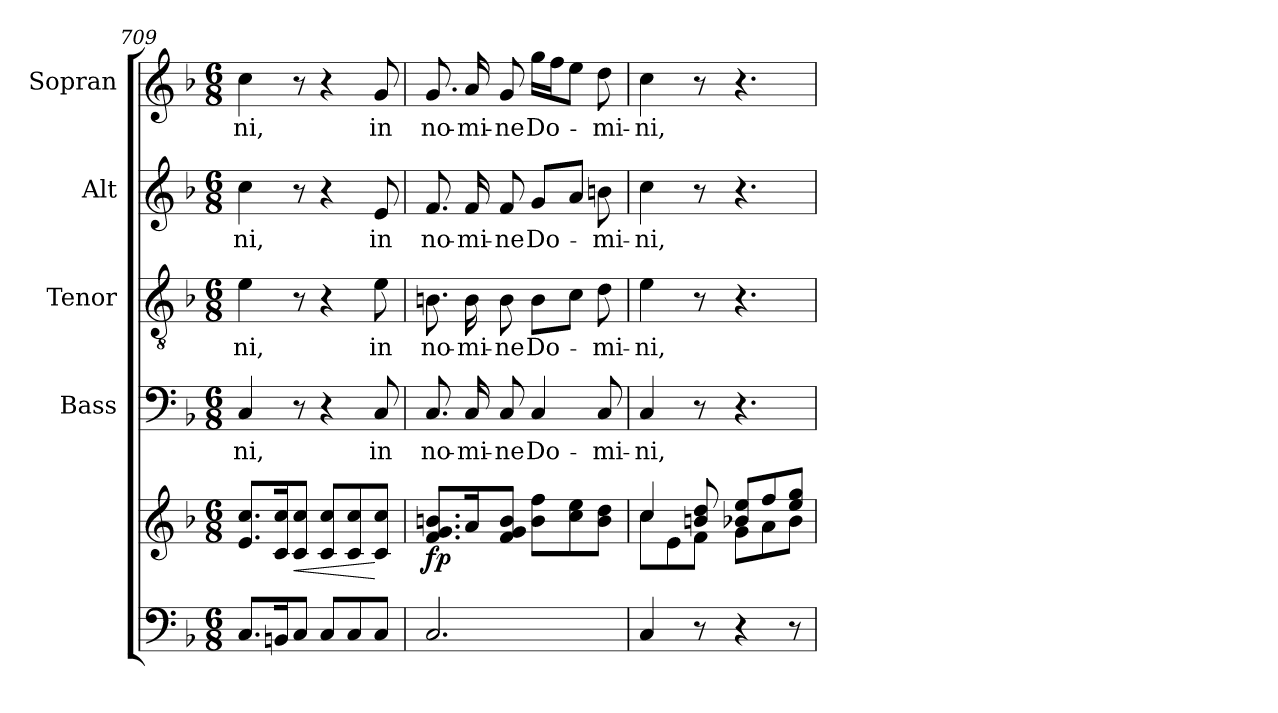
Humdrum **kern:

**kern	**kern	**dynam	**kern	**text	**kern	**text	**kern	**text	**kern	**text
*part5	*part5	*part5	*part4	*part4	*part3	*part3	*part2	*part2	*part1	*part1
*staff6	*staff5	*staff5/6	*staff4	*staff4	*staff3	*staff3	*staff2	*staff2	*staff1	*staff1
*	*	*	*I"Bass	*	*I"Tenor	*	*I"Alt	*	*I"Sopran	*
*	*	*	*I'B.	*	*I'T.	*	*I'A.	*	*I'S.	*
*clefF4	*clefG2	*	*clefF4	*	*clefGv2	*	*clefG2	*	*clefG2	*
*k[b-]	*k[b-]	*	*k[b-]	*	*k[b-]	*	*k[b-]	*	*k[b-]	*
*F:	*F:	*	*F:	*	*F:	*	*F:	*	*F:	*
*M6/8	*M6/8	*	*M6/8	*	*M6/8	*	*M6/8	*	*M6/8	*
=709	=709	=709	=709	=709	=709	=709	=709	=709	=709	=709
!	!	!	!	!LO:LY:b	!	!LO:LY:b	!	!LO:LY:b	!	!LO:LY:b
8.C/L	8.e/ 8.cc/L	.	4C/	-ni,	4e\	-ni,	4cc\	-ni,	4cc\	-ni,
16BBn/k	16c/ 16cc/k	.	.	.	.	.	.	.	.	.
!	!	!LO:HP:b	!	!	!	!	!	!	!	!
8C/J	8c/ 8cc/J	<	8r	.	8r	.	8r	.	8r	.
8C/L	8c/ 8cc/L	.	4r	.	4r	.	4r	.	4r	.
8C/	8c/ 8cc/	.	.	.	.	.	.	.	.	.
!	!	!	!	!LO:LY:b	!	!LO:LY:b	!	!LO:LY:b	!	!LO:LY:b
8C/J	8c/ 8cc/J	[	8C/	in	8e\	in	8e/	in	8g/	in
=710	=710	=710	=710	=710	=710	=710	=710	=710	=710	=710
!	!	!LO:DY:b	!	!LO:LY:b	!	!LO:LY:b	!	!LO:LY:b	!	!LO:LY:b
2.C/	8.f/ 8.g/ 8.bn/L	fp	8.C/	no-	8.Bn\	no-	8.f/	no-	8.g/	no-
!	!	!	!	!LO:LY:b	!	!LO:LY:b	!	!LO:LY:b	!	!LO:LY:b
.	16a/k	.	16C/	-mi-	16B\	-mi-	16f/	-mi-	16a/	-mi-
!	!	!	!	!LO:LY:b	!	!LO:LY:b	!	!LO:LY:b	!	!LO:LY:b
.	8f/ 8g/ 8b/J	.	8C/	-ne	8B\	-ne	8f/	-ne	8g/	-ne
!	!	!	!	!LO:LY:b	!	!LO:LY:b	!	!LO:LY:b	!	!LO:LY:b
.	8b\ 8ff\L	.	4C/	Do-	8B\L	Do-	8g/L	Do-	16gg\LL	Do-
.	.	.	.	.	.	.	.	.	16ff\J	.
.	8cc\ 8ee\	.	.	.	8c\J	.	8a/J	.	8ee\J	.
!	!	!	!	!LO:LY:b	!	!LO:LY:b	!	!LO:LY:b	!	!LO:LY:b
.	8b\ 8dd\J	.	8C/	-mi-	8d\	-mi-	8bn\	-mi-	8dd\	-mi-
!!LO:LB:g=z
=711	=711	=711	=711	=711	=711	=711	=711	=711	=711	=711
*	*^	*	*	*	*	*	*	*	*	*
!	!	!	!	!	!LO:LY:b	!	!LO:LY:b	!	!LO:LY:b	!	!LO:LY:b
4C/	4cc/	8cc\L	.	4C/	-ni,	4e\	-ni,	4cc\	-ni,	4cc\	-ni,
.	.	8e\	.	.	.	.	.	.	.	.	.
8r	8bn/ 8dd/	8f\J	.	8r	.	8r	.	8r	.	8r	.
4r	8b-X/ 8ee/L	8g\L	.	4.r	.	4.r	.	4.r	.	4.r	.
.	8ff/	8a\	.	.	.	.	.	.	.	.	.
8r	8ee/ 8gg/J	8b-\J	.	.	.	.	.	.	.	.	.
*	*v	*v	*	*	*	*	*	*	*	*	*
=	=	=	=	=	=	=	=	=	=	=
*-	*-	*-	*-	*-	*-	*-	*-	*-	*-	*-
